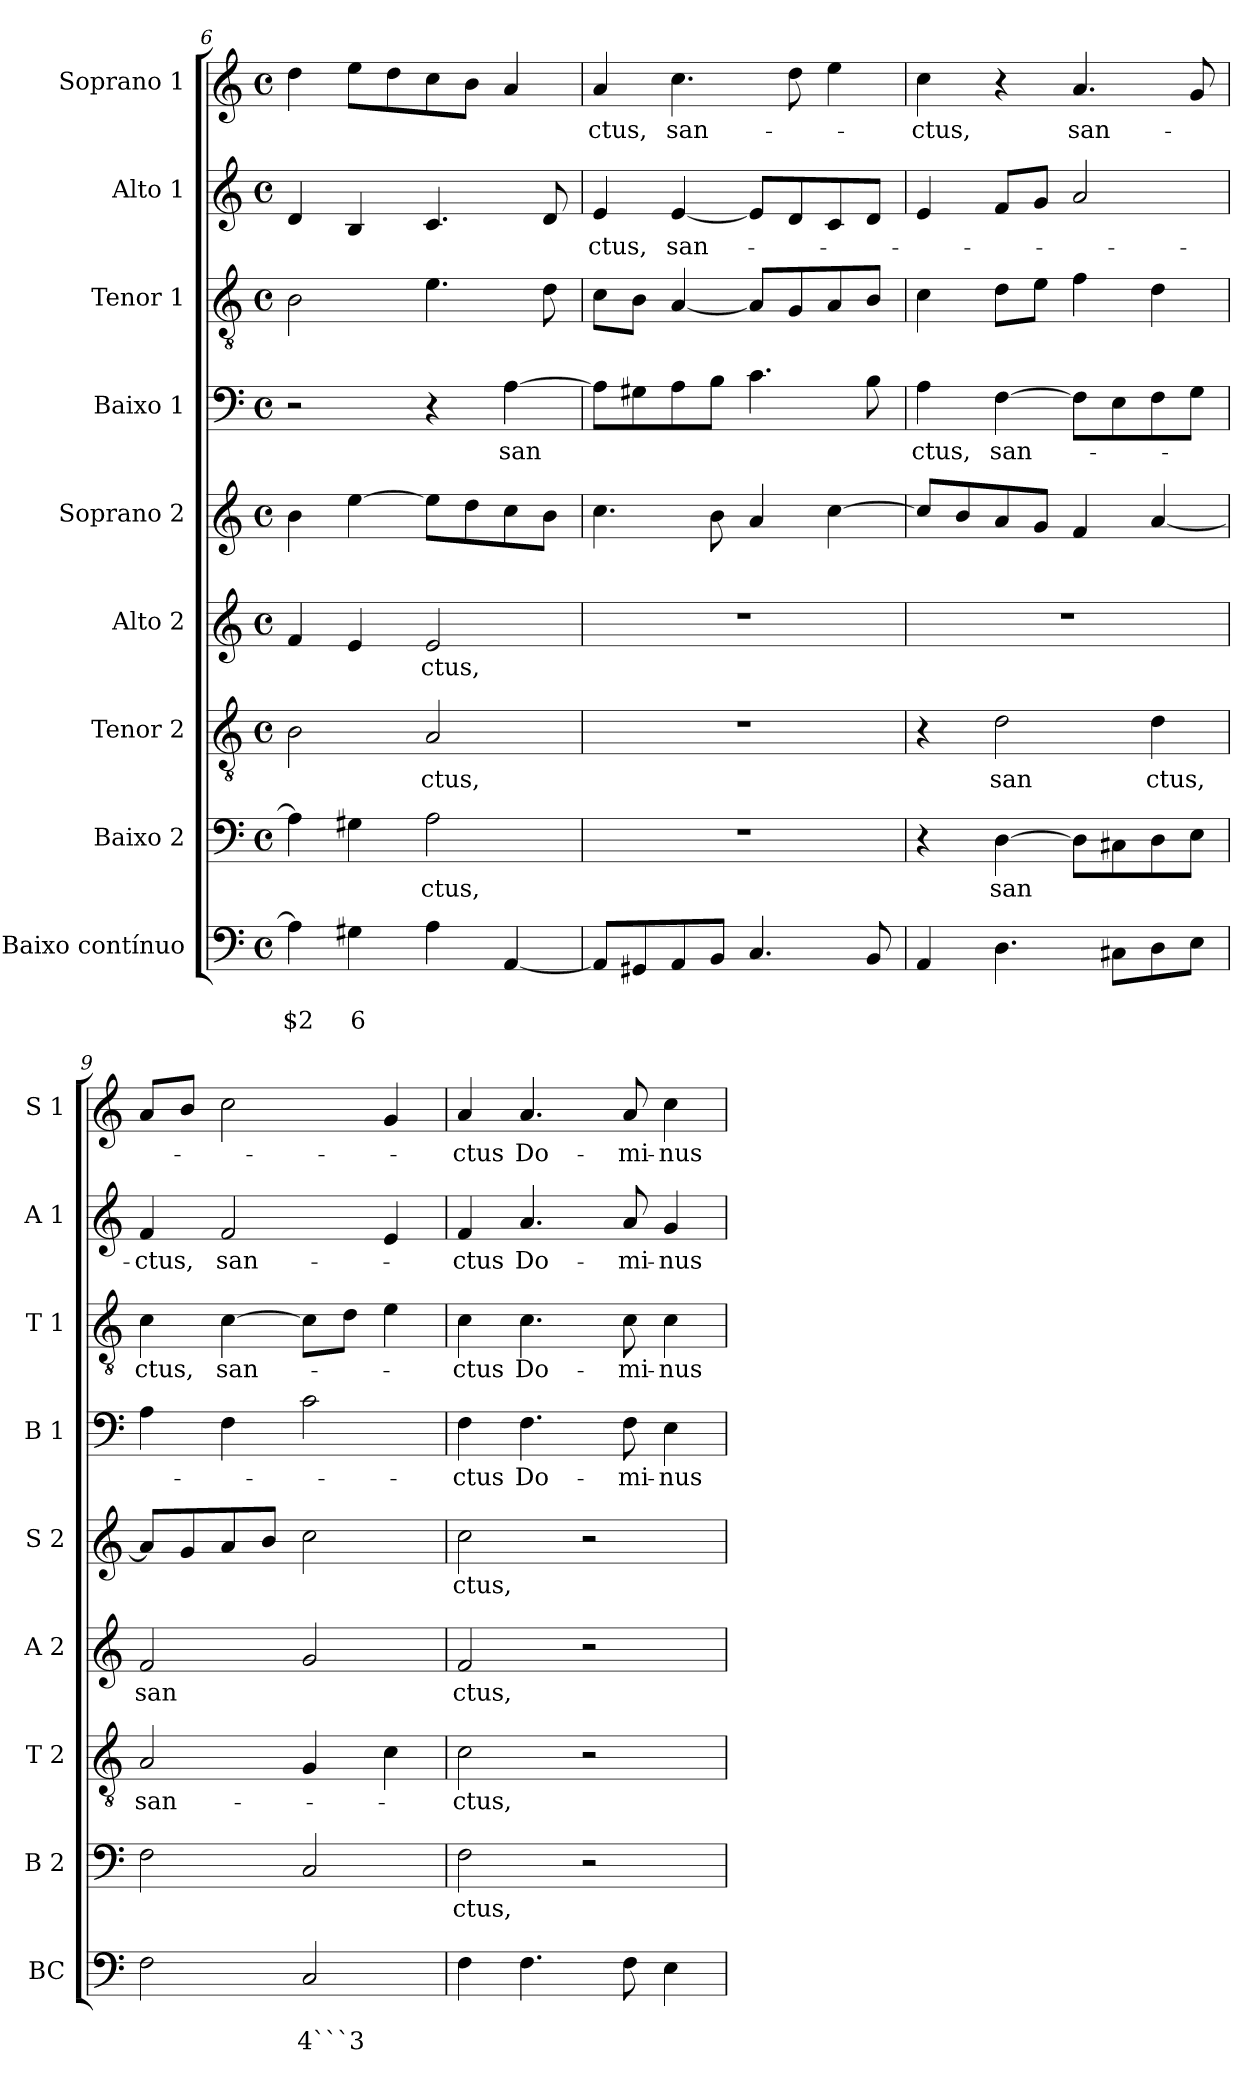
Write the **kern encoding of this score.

**kern	**text	**text	**kern	**text	**kern	**text	**kern	**text	**kern	**text	**kern	**text	**kern	**text	**kern	**text	**kern	**text
*part9	*part9	*part9	*part8	*part8	*part7	*part7	*part6	*part6	*part5	*part5	*part4	*part4	*part3	*part3	*part2	*part2	*part1	*part1
*staff9	*staff9	*staff9	*staff8	*staff8	*staff7	*staff7	*staff6	*staff6	*staff5	*staff5	*staff4	*staff4	*staff3	*staff3	*staff2	*staff2	*staff1	*staff1
*I"Baixo contínuo	*	*	*I"Baixo 2	*	*I"Tenor 2	*	*I"Alto 2	*	*I"Soprano 2	*	*I"Baixo 1	*	*I"Tenor 1	*	*I"Alto 1	*	*I"Soprano 1	*
*I'BC	*	*	*I'B 2	*	*I'T 2	*	*I'A 2	*	*I'S 2	*	*I'B 1	*	*I'T 1	*	*I'A 1	*	*I'S 1	*
*clefF4	*	*	*clefF4	*	*clefGv2	*	*clefG2	*	*clefG2	*	*clefF4	*	*clefGv2	*	*clefG2	*	*clefG2	*
*k[]	*	*	*k[]	*	*k[]	*	*k[]	*	*k[]	*	*k[]	*	*k[]	*	*k[]	*	*k[]	*
*C:	*	*	*C:	*	*C:	*	*C:	*	*C:	*	*C:	*	*C:	*	*C:	*	*C:	*
*M4/4	*	*	*M4/4	*	*M4/4	*	*M4/4	*	*M4/4	*	*M4/4	*	*M4/4	*	*M4/4	*	*M4/4	*
*met(c)	*	*	*met(c)	*	*met(c)	*	*met(c)	*	*met(c)	*	*met(c)	*	*met(c)	*	*met(c)	*	*met(c)	*
=6	=6	=6	=6	=6	=6	=6	=6	=6	=6	=6	=6	=6	=6	=6	=6	=6	=6	=6
!	!	!LO:LY:b	!	!	!	!	!	!	!	!	!	!	!	!	!	!	!	!
4A\]	.	$2	4A\]	.	2B\	.	4f/	.	4b\	.	2r	.	2B\	.	4d/	.	4dd\	.
!	!	!LO:LY:b	!	!	!	!	!	!	!	!	!	!	!	!	!	!	!	!
4G#X\	.	6	4G#X\	.	.	.	4e/	.	[4ee\	.	.	.	.	.	4B/	.	8ee\L	.
.	.	.	.	.	.	.	.	.	.	.	.	.	.	.	.	.	8dd\	.
!	!	!	!	!LO:LY:b	!	!LO:LY:b	!	!LO:LY:b	!	!	!	!	!	!	!	!	!	!
4A\	.	.	2A\	-ctus,	2A/	-ctus,	2e/	-ctus,	8ee\L]	.	4r	.	4.e\	.	4.c/	.	8cc\	.
.	.	.	.	.	.	.	.	.	8dd\	.	.	.	.	.	.	.	8b\J	.
!	!	!	!	!	!	!	!	!	!	!	!	!LO:LY:b	!	!	!	!	!	!
[4AA/	.	.	.	.	.	.	.	.	8cc\	.	[4A\	san	.	.	.	.	4a/	.
.	.	.	.	.	.	.	.	.	8b\J	.	.	.	8d\	.	8d/	.	.	.
=7	=7	=7	=7	=7	=7	=7	=7	=7	=7	=7	=7	=7	=7	=7	=7	=7	=7	=7
!	!	!	!	!	!	!	!	!	!	!	!	!	!	!	!	!LO:LY:b	!	!LO:LY:b
8AA/L]	.	.	1r	.	1r	.	1r	.	4.cc\	.	8A\L]	.	8c\L	.	4e/	ctus,	4a/	ctus,
8GG#X/	.	.	.	.	.	.	.	.	.	.	8G#X\	.	8B\J	.	.	.	.	.
!	!	!	!	!	!	!	!	!	!	!	!	!	!	!	!	!LO:LY:b	!	!LO:LY:b
8AA/	.	.	.	.	.	.	.	.	.	.	8A\	.	[4A/	.	[4e/	san-	4.cc\	san-
8BB/J	.	.	.	.	.	.	.	.	8b\	.	8B\J	.	.	.	.	.	.	.
4.C/	.	.	.	.	.	.	.	.	4a/	.	4.c\	.	8A/L]	.	8e/L]	.	.	.
.	.	.	.	.	.	.	.	.	.	.	.	.	8G/	.	8d/	.	8dd\	.
.	.	.	.	.	.	.	.	.	[4cc\	.	.	.	8A/	.	8c/	.	4ee\	.
8BB/	.	.	.	.	.	.	.	.	.	.	8B\	.	8B/J	.	8d/J	.	.	.
=8	=8	=8	=8	=8	=8	=8	=8	=8	=8	=8	=8	=8	=8	=8	=8	=8	=8	=8
!	!	!	!	!	!	!	!	!	!	!	!	!LO:LY:b	!	!	!	!	!	!LO:LY:b
4AA/	.	.	4r	.	4r	.	1r	.	8cc/L]	.	4A\	ctus,	4c\	.	4e/	.	4cc\	-ctus,
.	.	.	.	.	.	.	.	.	8b/	.	.	.	.	.	.	.	.	.
!	!	!	!	!LO:LY:b	!	!LO:LY:b	!	!	!	!	!	!LO:LY:b	!	!	!	!	!	!
4.D\	.	.	[4D\	san	2d\	san	.	.	8a/	.	[4F\	san-	8d\L	.	8f/L	.	4r	.
.	.	.	.	.	.	.	.	.	8g/J	.	.	.	8e\J	.	8g/J	.	.	.
!	!	!	!	!	!	!	!	!	!	!	!	!	!	!	!	!	!	!LO:LY:b
.	.	.	8D\L]	.	.	.	.	.	4f/	.	8F\L]	.	4f\	.	2a/	.	4.a/	san-
8C#X\L	.	.	8C#X\	.	.	.	.	.	.	.	8E\	.	.	.	.	.	.	.
!	!	!	!	!	!	!LO:LY:b	!	!	!	!	!	!	!	!	!	!	!	!
8D\	.	.	8D\	.	4d\	ctus,	.	.	[4a/	.	8F\	.	4d\	.	.	.	.	.
8E\J	.	.	8E\J	.	.	.	.	.	.	.	8G\J	.	.	.	.	.	8g/	.
=9	=9	=9	=9	=9	=9	=9	=9	=9	=9	=9	=9	=9	=9	=9	=9	=9	=9	=9
!	!	!	!	!	!	!LO:LY:b	!	!LO:LY:b	!	!	!	!	!	!LO:LY:b	!	!LO:LY:b	!	!
2F\	.	.	2F\	.	2A/	san-	2f/	san	8a/L]	.	4A\	.	4c\	-ctus,	4f/	-ctus,	8a/L	.
.	.	.	.	.	.	.	.	.	8g/	.	.	.	.	.	.	.	8b/J	.
!	!	!	!	!	!	!	!	!	!	!	!	!	!	!LO:LY:b	!	!LO:LY:b	!	!
.	.	.	.	.	.	.	.	.	8a/	.	4F\	.	[4c\	san-	2f/	san-	2cc\	.
.	.	.	.	.	.	.	.	.	8b/J	.	.	.	.	.	.	.	.	.
!	!	!LO:LY:b	!	!	!	!	!	!	!	!	!	!	!	!	!	!	!	!
2C/	.	4```3	2C/	.	4G/	.	2g/	.	2cc\	.	2c\	.	8c\L]	.	.	.	.	.
.	.	.	.	.	.	.	.	.	.	.	.	.	8d\J	.	.	.	.	.
.	.	.	.	.	4c\	.	.	.	.	.	.	.	4e\	.	4e/	.	4g/	.
!!LO:PB:g=z
=10	=10	=10	=10	=10	=10	=10	=10	=10	=10	=10	=10	=10	=10	=10	=10	=10	=10	=10
!	!	!	!	!LO:LY:b	!	!LO:LY:b	!	!LO:LY:b	!	!LO:LY:b	!	!LO:LY:b	!	!LO:LY:b	!	!LO:LY:b	!	!LO:LY:b
4F\	.	.	2F\	ctus,	2c\	-ctus,	2f/	ctus,	2cc\	-ctus,	4F\	-ctus	4c\	-ctus	4f/	-ctus	4a/	-ctus
!	!	!	!	!	!	!	!	!	!	!	!	!LO:LY:b	!	!LO:LY:b	!	!LO:LY:b	!	!LO:LY:b
4.F\	.	.	.	.	.	.	.	.	.	.	4.F\	Do-	4.c\	Do-	4.a/	Do-	4.a/	Do-
.	.	.	2r	.	2r	.	2r	.	2r	.	.	.	.	.	.	.	.	.
!	!	!	!	!	!	!	!	!	!	!	!	!LO:LY:b	!	!LO:LY:b	!	!LO:LY:b	!	!LO:LY:b
8F\	.	.	.	.	.	.	.	.	.	.	8F\	-mi-	8c\	-mi-	8a/	-mi-	8a/	-mi-
!	!	!	!	!	!	!	!	!	!	!	!	!LO:LY:b	!	!LO:LY:b	!	!LO:LY:b	!	!LO:LY:b
4E\	.	.	.	.	.	.	.	.	.	.	4E\	-nus	4c\	-nus	4g/	-nus	4cc\	-nus
=	=	=	=	=	=	=	=	=	=	=	=	=	=	=	=	=	=	=
*-	*-	*-	*-	*-	*-	*-	*-	*-	*-	*-	*-	*-	*-	*-	*-	*-	*-	*-
